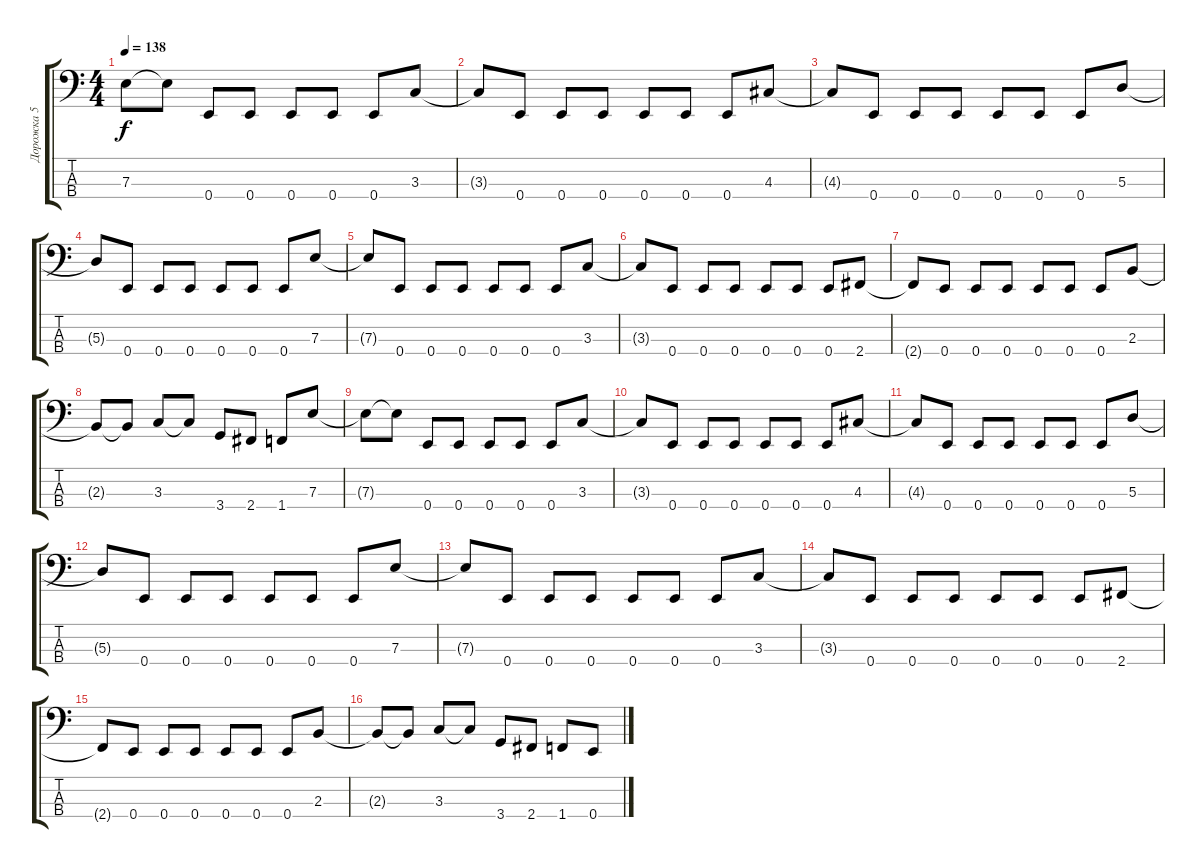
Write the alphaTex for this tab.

\track ("Дорожка 5" "Дорожка 5") {instrument electricbassfinger}
\staff {score tabs}
\tuning (G2 D2 A1 E1) {hide}
\ts (4 4)
\tempo 138
\clef f4
\ks c
7.3.8{dy f} 7.3{t}.8 0.4.8 0.4.8 0.4.8 0.4.8 0.4.8 3.3.8 |
3.3{t}.8 0.4.8 0.4.8 0.4.8 0.4.8 0.4.8 0.4.8 4.3.8 |
4.3{t}.8 0.4.8 0.4.8 0.4.8 0.4.8 0.4.8 0.4.8 5.3.8 |
5.3{t}.8 0.4.8 0.4.8 0.4.8 0.4.8 0.4.8 0.4.8 7.3.8 |
7.3{t}.8 0.4.8 0.4.8 0.4.8 0.4.8 0.4.8 0.4.8 3.3.8 |
3.3{t}.8 0.4.8 0.4.8 0.4.8 0.4.8 0.4.8 0.4.8 2.4.8 |
2.4{t}.8 0.4.8 0.4.8 0.4.8 0.4.8 0.4.8 0.4.8 2.3.8 |
2.3{t}.8 2.3{t}.8 3.3.8 3.3{t}.8 3.4.8 2.4.8 1.4.8 7.3.8 |
7.3{t}.8 7.3{t}.8 0.4.8 0.4.8 0.4.8 0.4.8 0.4.8 3.3.8 |
3.3{t}.8 0.4.8 0.4.8 0.4.8 0.4.8 0.4.8 0.4.8 4.3.8 |
4.3{t}.8 0.4.8 0.4.8 0.4.8 0.4.8 0.4.8 0.4.8 5.3.8 |
5.3{t}.8 0.4.8 0.4.8 0.4.8 0.4.8 0.4.8 0.4.8 7.3.8 |
7.3{t}.8 0.4.8 0.4.8 0.4.8 0.4.8 0.4.8 0.4.8 3.3.8 |
3.3{t}.8 0.4.8 0.4.8 0.4.8 0.4.8 0.4.8 0.4.8 2.4.8 |
2.4{t}.8 0.4.8 0.4.8 0.4.8 0.4.8 0.4.8 0.4.8 2.3.8 |
2.3{t}.8 2.3{t}.8 3.3.8 3.3{t}.8 3.4.8 2.4.8 1.4.8 0.4.8
